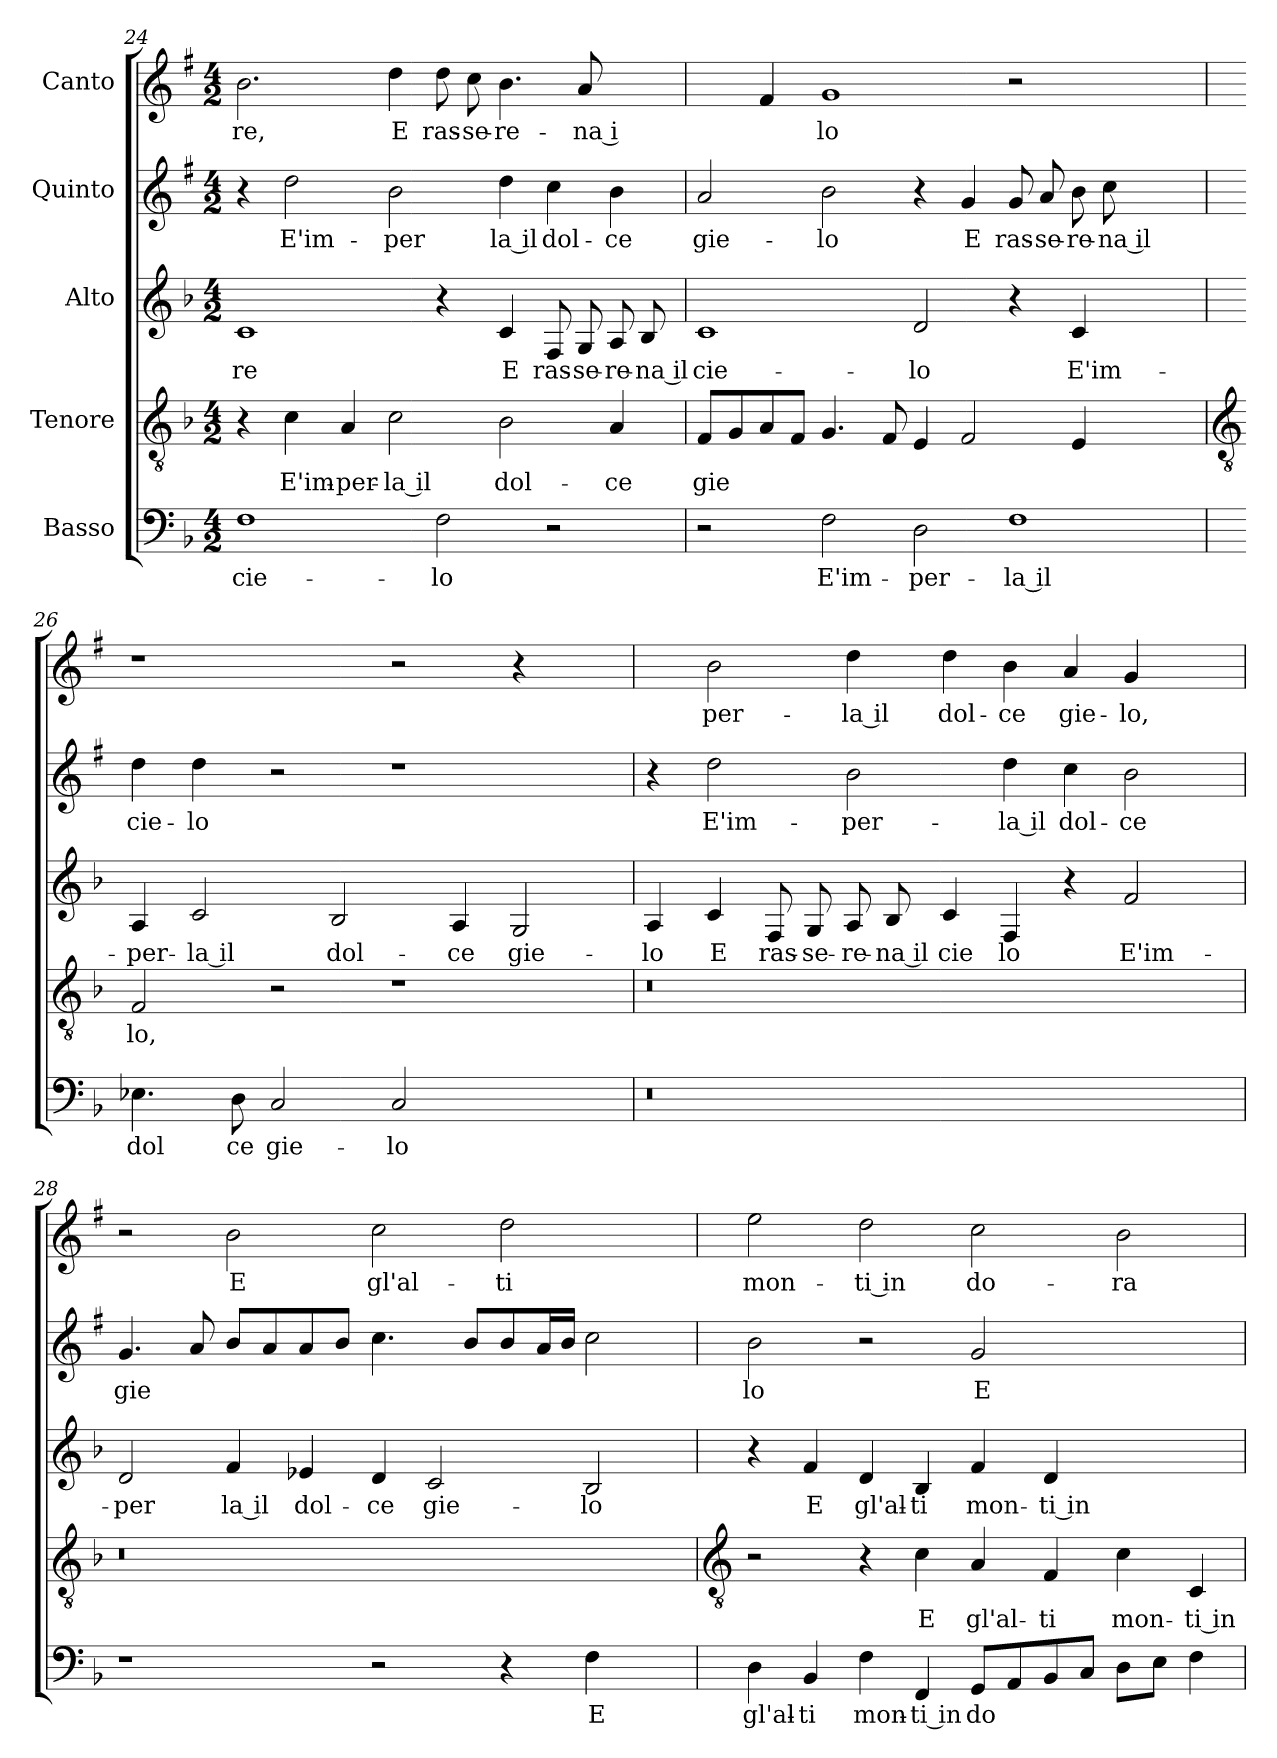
**kern	**text	**kern	**text	**kern	**text	**kern	**text	**kern	**text
*part5	*part5	*part4	*part4	*part3	*part3	*part2	*part2	*part1	*part1
*staff5	*staff5	*staff4	*staff4	*staff3	*staff3	*staff2	*staff2	*staff1	*staff1
*I"Basso	*	*I"Tenore	*	*I"Alto	*	*I"Quinto	*	*I"Canto	*
!!LO:LB:g=z
*clefF4	*	*clefGv2	*	*clefG2	*	*clefG2	*	*clefG2	*
*	*	*	*	*	*	*ITrd1c2	*	*ITrd1c2	*
*k[b-]	*	*k[b-]	*	*k[b-]	*	*k[b-]	*	*k[b-]	*
*F:	*	*F:	*	*F:	*	*F:	*	*F:	*
*M4/2	*	*M4/2	*	*M4/2	*	*M4/2	*	*M4/2	*
=24	=24	=24	=24	=24	=24	=24	=24	=24	=24
!	!LO:LY:b	!	!	!	!LO:LY:b	!	!	!	!LO:LY:b
1F	cie-	4r	.	1c	-re	4r	.	2.a	-re,
!	!	!	!LO:LY:b	!	!	!	!LO:LY:b	!	!
.	.	4c	E'im-	.	.	2cc	E'im-	.	.
!	!	!	!LO:LY:b	!	!	!	!	!	!
.	.	4A	-per-	.	.	.	.	.	.
!	!	!	!LO:LY:b	!	!	!	!LO:LY:b	!	!LO:LY:b
.	.	2c	-la il	.	.	2a	-per	4cc	E
!	!LO:LY:b	!	!	!	!	!	!	!	!LO:LY:b
2F	-lo	.	.	4r	.	.	.	8cc	ras-
!	!	!	!	!	!	!	!	!	!LO:LY:b
.	.	.	.	.	.	.	.	8b-	-se-
!	!	!	!LO:LY:b	!	!LO:LY:b	!	!LO:LY:b	!	!LO:LY:b
.	.	2B-	dol-	4c	E	4cc	la il	4.a	-re-
!	!	!	!	!	!LO:LY:b	!	!LO:LY:b	!	!
2r	.	.	.	8F	ras-	4b-	dol-	.	.
!	!	!	!	!	!LO:LY:b	!	!	!	!LO:LY:b
.	.	.	.	8G	-se-	.	.	8g	-na i
!	!	!	!LO:LY:b	!	!LO:LY:b	!	!LO:LY:b	!	!LO:LY:b
.	.	4A	-ce	8A	-re-	4a	-ce	[4fyy	cie-
!	!	!	!	!	!LO:LY:b	!	!	!	!
.	.	.	.	8B-	-na il	.	.	.	.
!!LO:LB:g=z
=25	=25	=25	=25	=25	=25	=25	=25	=25	=25
!	!	!	!LO:LY:b	!	!LO:LY:b	!	!LO:LY:b	!	!
2r	.	8FL	gie	1c	cie-	2g	gie-	4fyy]	.
.	.	8G	.	.	.	.	.	.	.
.	.	8A	.	.	.	.	.	4e	.
.	.	8FJ	.	.	.	.	.	.	.
!	!LO:LY:b	!	!	!	!	!	!LO:LY:b	!	!LO:LY:b
2F	E'im-	4.G	.	.	.	2a	-lo	1f	-lo
.	.	8F	.	.	.	.	.	.	.
!	!LO:LY:b	!	!	!	!LO:LY:b	!	!	!	!
2D	-per-	4E	.	2d	-lo	4r	.	.	.
!	!	!	!	!	!	!	!LO:LY:b	!	!
.	.	2F	.	.	.	4f	E	.	.
!	!LO:LY:b	!	!	!	!	!	!LO:LY:b	!	!
1F	-la il	.	.	4r	.	8f	ras-	2r	.
!	!	!	!	!	!	!	!LO:LY:b	!	!
.	.	.	.	.	.	8g	-se-	.	.
!	!	!	!	!	!LO:LY:b	!	!LO:LY:b	!	!
.	.	4E	.	4c	E'im-	8a	-re-	.	.
!	!	!	!	!	!	!	!LO:LY:b	!	!
.	.	.	.	.	.	8b-	-na il	.	.
.	.	2ryy	.	2ryy	.	2ryy	.	2ryy	.
!!LO:LB:g=z
=26	=26	=26	=26	=26	=26	=26	=26	=26	=26
*	*	*clefGv2	*	*	*	*	*	*	*
!	!LO:LY:b	!	!LO:LY:b	!	!LO:LY:b	!	!LO:LY:b	!	!
4.E-X	dol	2F	lo,	4A	-per-	4cc	cie-	1r	.
!	!	!	!	!	!LO:LY:b	!	!LO:LY:b	!	!
.	.	.	.	2c	-la il	4cc	-lo	.	.
!	!LO:LY:b	!	!	!	!	!	!	!	!
8D	ce	.	.	.	.	.	.	.	.
!	!LO:LY:b	!	!	!	!	!	!	!	!
2C	gie-	2r	.	.	.	2r	.	.	.
!	!	!	!	!	!LO:LY:b	!	!	!	!
.	.	.	.	2B-	dol-	.	.	.	.
!	!LO:LY:b	!	!	!	!	!	!	!	!
2C	-lo	1r	.	.	.	1r	.	2r	.
!	!	!	!	!	!LO:LY:b	!	!	!	!
.	.	.	.	4A	-ce	.	.	.	.
!	!	!	!	!	!LO:LY:b	!	!	!	!
2ryy	.	.	.	2G	gie-	.	.	4r	.
!	!	!	!	!	!	!	!	!	!LO:LY:b
.	.	.	.	.	.	.	.	[4ccyy	E'im-
!!LO:LB:g=z
=27	=27	=27	=27	=27	=27	=27	=27	=27	=27
!	!	!	!	!	!LO:LY:b	!	!	!	!
0r	.	0r	.	4A	-lo	4r	.	4ccyy]	.
!	!	!	!	!	!LO:LY:b	!	!LO:LY:b	!	!LO:LY:b
.	.	.	.	4c	E	2cc	E'im-	2a	-per-
!	!	!	!	!	!LO:LY:b	!	!	!	!
.	.	.	.	8F	ras-	.	.	.	.
!	!	!	!	!	!LO:LY:b	!	!	!	!
.	.	.	.	8G	-se-	.	.	.	.
!	!	!	!	!	!LO:LY:b	!	!LO:LY:b	!	!LO:LY:b
.	.	.	.	8A	-re-	2a	-per-	4cc	-la il
!	!	!	!	!	!LO:LY:b	!	!	!	!
.	.	.	.	8B-	-na il	.	.	.	.
!	!	!	!	!	!LO:LY:b	!	!	!	!LO:LY:b
.	.	.	.	4c	cie	.	.	4cc	dol-
!	!	!	!	!	!LO:LY:b	!	!LO:LY:b	!	!LO:LY:b
.	.	.	.	4F	lo	4cc	-la il	4a	-ce
!	!	!	!	!	!	!	!LO:LY:b	!	!LO:LY:b
.	.	.	.	4r	.	4b-	dol-	4g	gie-
!	!	!	!	!	!LO:LY:b	!	!LO:LY:b	!	!LO:LY:b
.	.	.	.	2f	E'im-	2a	-ce	4f	-lo,
4ryy	.	4ryy	.	.	.	.	.	4ryy	.
=28	=28	=28	=28	=28	=28	=28	=28	=28	=28
!	!	!	!	!	!LO:LY:b	!	!LO:LY:b	!	!
1r	.	0r	.	2d	-per	4.f	gie-	2r	.
!	!	!	!	!	!	!	!LO:LY:b	!	!
.	.	.	.	.	.	8g	-	.	.
!	!	!	!	!	!LO:LY:b	!	!	!	!LO:LY:b
.	.	.	.	4f	la il	8aL	.	2a	E
.	.	.	.	.	.	8g	.	.	.
!	!	!	!	!	!LO:LY:b	!	!	!	!
.	.	.	.	4e-X	dol-	8g	.	.	.
.	.	.	.	.	.	8aJ	.	.	.
!	!	!	!	!	!LO:LY:b	!	!	!	!LO:LY:b
2r	.	.	.	4d	-ce	4.b-	.	2b-	gl'al-
!	!	!	!	!	!LO:LY:b	!	!	!	!
.	.	.	.	2c	gie-	.	.	.	.
.	.	.	.	.	.	8aL	.	.	.
!	!	!	!	!	!	!	!	!	!LO:LY:b
4r	.	.	.	.	.	8a	.	2cc	-ti
.	.	.	.	.	.	16gL	.	.	.
.	.	.	.	.	.	16aJJ	.	.	.
!	!LO:LY:b	!	!	!	!LO:LY:b	!	!	!	!
4F	E	.	.	2B-	-lo	2b-	.	.	.
4ryy	.	4ryy	.	.	.	.	.	4ryy	.
!!LO:LB:g=z
=29	=29	=29	=29	=29	=29	=29	=29	=29	=29
*	*	*clefGv2	*	*	*	*	*	*	*
!	!LO:LY:b	!	!	!	!	!	!LO:LY:b	!	!LO:LY:b
4D	gl'al-	2r	.	4r	.	2a	lo	2dd	mon-
!	!LO:LY:b	!	!	!	!LO:LY:b	!	!	!	!
4BB-	-ti	.	.	4f	E	.	.	.	.
!	!LO:LY:b	!	!	!	!LO:LY:b	!	!	!	!LO:LY:b
4F	mon-	4r	.	4d	gl'al-	2r	.	2cc	-ti in
!	!LO:LY:b	!	!LO:LY:b	!	!LO:LY:b	!	!	!	!
4FF	-ti in	4c	E	4B-	-ti	.	.	.	.
!	!LO:LY:b	!	!LO:LY:b	!	!LO:LY:b	!	!LO:LY:b	!	!LO:LY:b
8GGL	do	4A	gl'al-	4f	mon-	2f	E	2b-	do-
8AA	.	.	.	.	.	.	.	.	.
!	!	!	!LO:LY:b	!	!LO:LY:b	!	!	!	!
8BB-	.	4F	-ti	4d	-ti in-	.	.	.	.
8CJ	.	.	.	.	.	.	.	.	.
!	!	!	!LO:LY:b	!	!	!	!	!	!LO:LY:b
8DL	.	4c	mon-	2ryy	.	2ryy	.	2a	-ra
8EJ	.	.	.	.	.	.	.	.	.
!	!	!	!LO:LY:b	!	!	!	!	!	!
4F	.	4C	-ti in-	.	.	.	.	.	.
=	=	=	=	=	=	=	=	=	=
*-	*-	*-	*-	*-	*-	*-	*-	*-	*-
